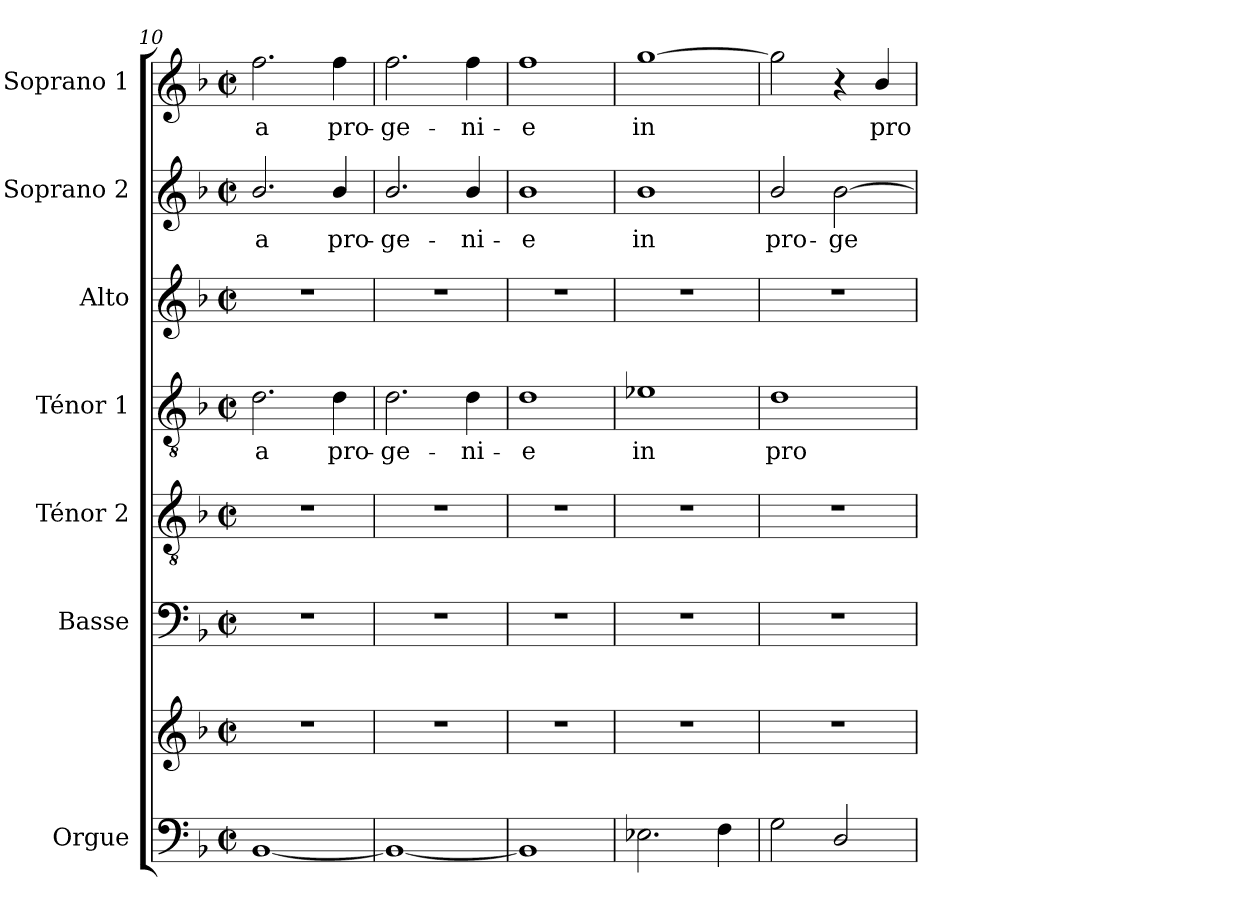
**kern	**kern	**kern	**kern	**kern	**text	**kern	**kern	**text	**kern	**text
*part7	*part7	*part6	*part5	*part4	*part4	*part3	*part2	*part2	*part1	*part1
*staff8	*staff7	*staff6	*staff5	*staff4	*staff4	*staff3	*staff2	*staff2	*staff1	*staff1
*I"Orgue	*	*I"Basse	*I"Ténor 2	*I"Ténor 1	*	*I"Alto	*I"Soprano 2	*	*I"Soprano 1	*
*I'Org.	*	*I'B.	*I'T. 2	*I'T. 1	*	*I'A.	*I'S. 2	*	*I'S. 1	*
*clefF4	*clefG2	*clefF4	*clefGv2	*clefGv2	*	*clefG2	*clefG2	*	*clefG2	*
*k[b-]	*k[b-]	*k[b-]	*k[b-]	*k[b-]	*	*k[b-]	*k[b-]	*	*k[b-]	*
*M2/2	*M2/2	*M2/2	*M2/2	*M2/2	*	*M2/2	*M2/2	*	*M2/2	*
*met(c|)	*met(c|)	*met(c|)	*met(c|)	*met(c|)	*	*met(c|)	*met(c|)	*	*met(c|)	*
=10	=10	=10	=10	=10	=10	=10	=10	=10	=10	=10
!	!	!	!	!	!LO:LY:b	!	!	!LO:LY:b	!	!LO:LY:b
[1BB-	1r	1r	1r	2.d\	a	1r	2.b-/	a	2.ff\	a
!	!	!	!	!	!LO:LY:b	!	!	!LO:LY:b	!	!LO:LY:b
.	.	.	.	4d\	pro-	.	4b-/	pro-	4ff\	pro-
=11	=11	=11	=11	=11	=11	=11	=11	=11	=11	=11
!	!	!	!	!	!LO:LY:b	!	!	!LO:LY:b	!	!LO:LY:b
1BB-_	1r	1r	1r	2.d\	-ge-	1r	2.b-/	-ge-	2.ff\	-ge-
!	!	!	!	!	!LO:LY:b	!	!	!LO:LY:b	!	!LO:LY:b
.	.	.	.	4d\	-ni-	.	4b-/	-ni-	4ff\	-ni-
=12	=12	=12	=12	=12	=12	=12	=12	=12	=12	=12
!	!	!	!	!	!LO:LY:b	!	!	!LO:LY:b	!	!LO:LY:b
1BB-]	1r	1r	1r	1d	-e	1r	1b-	-e	1ff	-e
=13	=13	=13	=13	=13	=13	=13	=13	=13	=13	=13
!	!	!	!	!	!LO:LY:b	!	!	!LO:LY:b	!	!LO:LY:b
2.E-X\	1r	1r	1r	1e-X	in	1r	1b-	in	[>1gg	in
4F\	.	.	.	.	.	.	.	.	.	.
!!LO:LB:g=z
=14	=14	=14	=14	=14	=14	=14	=14	=14	=14	=14
!	!	!	!	!	!LO:LY:b	!	!	!LO:LY:b	!	!
2G\	1r	1r	1r	1d	pro-	1r	2b-/	pro-	2gg\]	.
!	!	!	!	!	!	!	!	!LO:LY:b	!	!
2D/	.	.	.	.	.	.	[2b-\	-ge-	4r	.
!	!	!	!	!	!	!	!	!	!	!LO:LY:b
.	.	.	.	.	.	.	.	.	4b-/	pro-
=	=	=	=	=	=	=	=	=	=	=
*-	*-	*-	*-	*-	*-	*-	*-	*-	*-	*-
